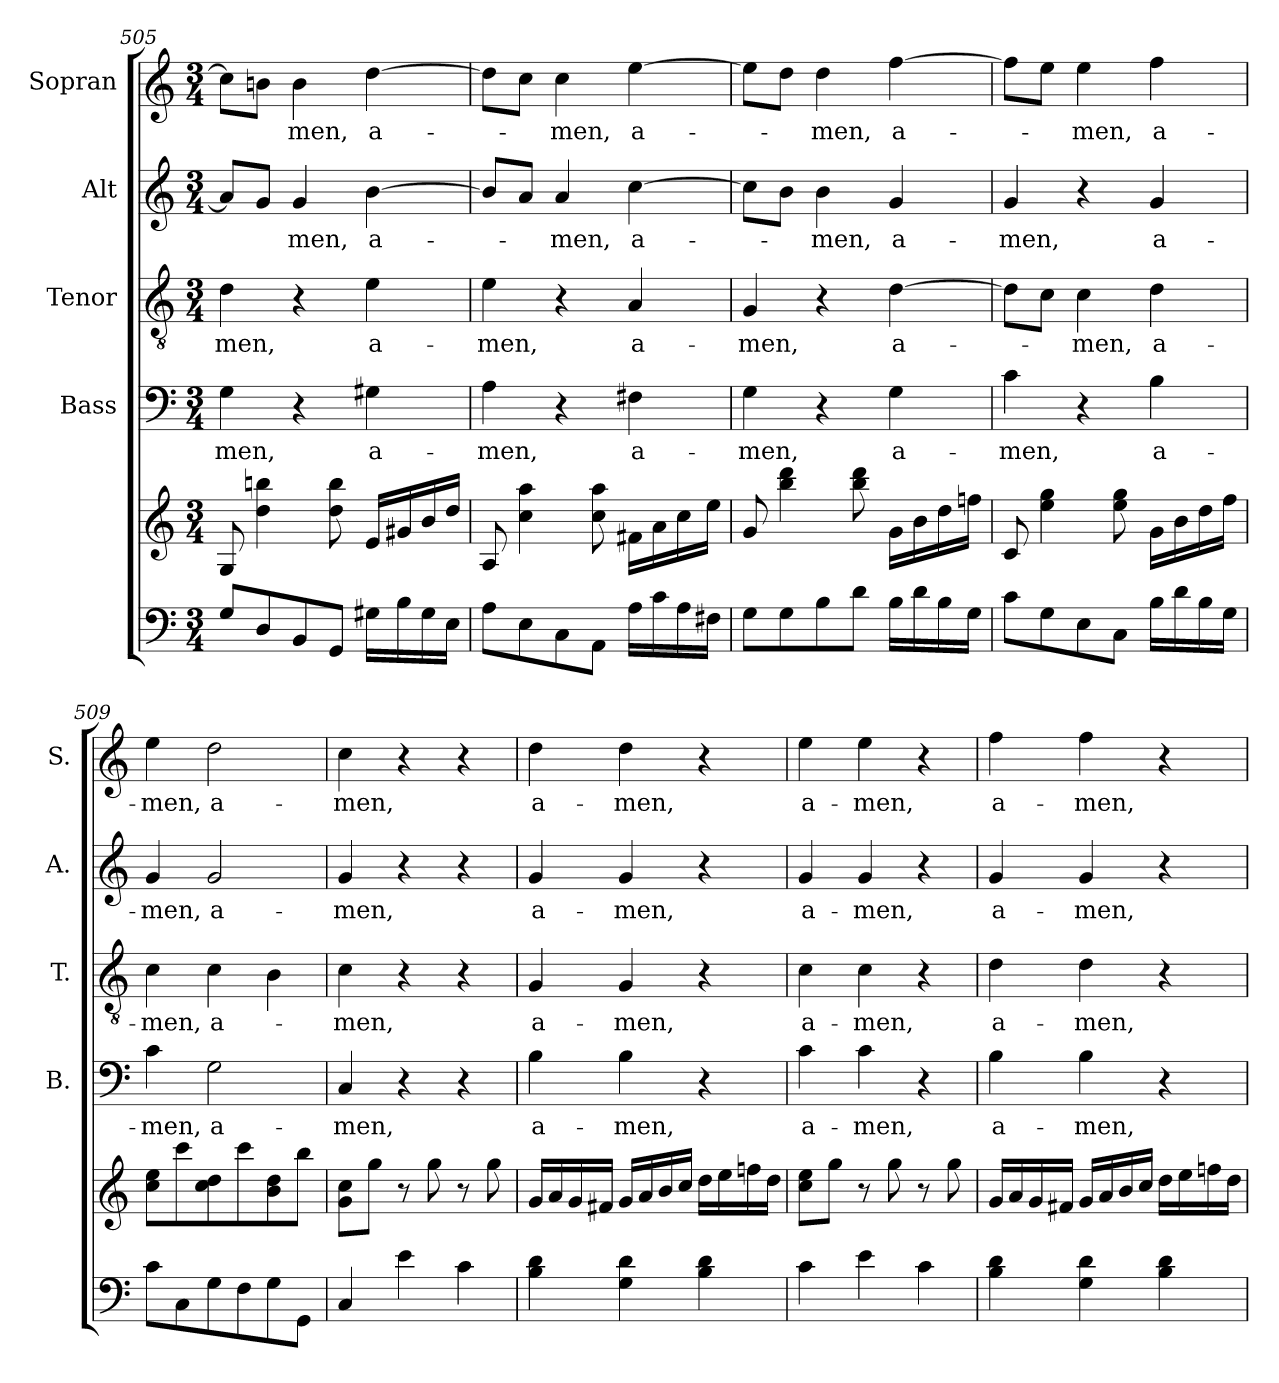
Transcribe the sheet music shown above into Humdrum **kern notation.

**kern	**kern	**kern	**text	**kern	**text	**kern	**text	**kern	**text
*part5	*part5	*part4	*part4	*part3	*part3	*part2	*part2	*part1	*part1
*staff6	*staff5	*staff4	*staff4	*staff3	*staff3	*staff2	*staff2	*staff1	*staff1
*	*	*I"Bass	*	*I"Tenor	*	*I"Alt	*	*I"Sopran	*
*	*	*I'B.	*	*I'T.	*	*I'A.	*	*I'S.	*
*clefF4	*clefG2	*clefF4	*	*clefGv2	*	*clefG2	*	*clefG2	*
*k[]	*k[]	*k[]	*	*k[]	*	*k[]	*	*k[]	*
*C:	*C:	*C:	*	*C:	*	*C:	*	*C:	*
*M3/4	*M3/4	*M3/4	*	*M3/4	*	*M3/4	*	*M3/4	*
=505	=505	=505	=505	=505	=505	=505	=505	=505	=505
!	!	!	!LO:LY:b	!	!LO:LY:b	!	!	!	!
8G/L	8G/	4G\	-men,	4d\	-men,	8a/L]	.	8cc\L]	.
8D/	4dd\ 4bbn\	.	.	.	.	8g/J	.	8bn\J	.
!	!	!	!	!	!	!	!LO:LY:b	!	!LO:LY:b
8BB/	.	4r	.	4r	.	4g/	-men,	4b\	-men,
8GG/J	8dd\ 8bb\	.	.	.	.	.	.	.	.
!	!	!	!LO:LY:b	!	!LO:LY:b	!	!LO:LY:b	!	!LO:LY:b
16G#X\LL	16e/LL	4G#X\	a-	4e\	a-	[4b\	a-	[4dd\	a-
16B\	16g#X/	.	.	.	.	.	.	.	.
16G#\	16b/	.	.	.	.	.	.	.	.
16E\JJ	16dd/JJ	.	.	.	.	.	.	.	.
=506	=506	=506	=506	=506	=506	=506	=506	=506	=506
!	!	!	!LO:LY:b	!	!LO:LY:b	!	!	!	!
8A\L	8A/	4A\	-men,	4e\	-men,	8b/L]	.	8dd\L]	.
8E\	4cc\ 4aa\	.	.	.	.	8a/J	.	8cc\J	.
!	!	!	!	!	!	!	!LO:LY:b	!	!LO:LY:b
8C\	.	4r	.	4r	.	4a/	-men,	4cc\	-men,
8AA\J	8cc\ 8aa\	.	.	.	.	.	.	.	.
!	!	!	!LO:LY:b	!	!LO:LY:b	!	!LO:LY:b	!	!LO:LY:b
16A\LL	16f#X\LL	4F#X\	a-	4A/	a-	[4cc\	a-	[4ee\	a-
16c\	16a\	.	.	.	.	.	.	.	.
16A\	16cc\	.	.	.	.	.	.	.	.
16F#X\JJ	16ee\JJ	.	.	.	.	.	.	.	.
=507	=507	=507	=507	=507	=507	=507	=507	=507	=507
!	!	!	!LO:LY:b	!	!LO:LY:b	!	!	!	!
8G\L	8g/	4G\	-men,	4G/	-men,	8cc\L]	.	8ee\L]	.
8G\	4bb\ 4ddd\	.	.	.	.	8b\J	.	8dd\J	.
!	!	!	!	!	!	!	!LO:LY:b	!	!LO:LY:b
8B\	.	4r	.	4r	.	4b\	-men,	4dd\	-men,
8d\J	8bb\ 8ddd\	.	.	.	.	.	.	.	.
!	!	!	!LO:LY:b	!	!LO:LY:b	!	!LO:LY:b	!	!LO:LY:b
16B\LL	16g\LL	4G\	a-	[4d\	a-	4g/	a-	[4ff\	a-
16d\	16b\	.	.	.	.	.	.	.	.
16B\	16dd\	.	.	.	.	.	.	.	.
16G\JJ	16ffn\JJ	.	.	.	.	.	.	.	.
!!LO:PB:g=z
=508	=508	=508	=508	=508	=508	=508	=508	=508	=508
!	!	!	!LO:LY:b	!	!	!	!LO:LY:b	!	!
8c\L	8c/	4c\	-men,	8d\L]	.	4g/	-men,	8ff\L]	.
8G\	4ee\ 4gg\	.	.	8c\J	.	.	.	8ee\J	.
!	!	!	!	!	!LO:LY:b	!	!	!	!LO:LY:b
8E\	.	4r	.	4c\	-men,	4r	.	4ee\	-men,
8C\J	8ee\ 8gg\	.	.	.	.	.	.	.	.
!	!	!	!LO:LY:b	!	!LO:LY:b	!	!LO:LY:b	!	!LO:LY:b
16B\LL	16g\LL	4B\	a-	4d\	a-	4g/	a-	4ff\	a-
16d\	16b\	.	.	.	.	.	.	.	.
16B\	16dd\	.	.	.	.	.	.	.	.
16G\JJ	16ff\JJ	.	.	.	.	.	.	.	.
=509	=509	=509	=509	=509	=509	=509	=509	=509	=509
!	!	!	!LO:LY:b	!	!LO:LY:b	!	!LO:LY:b	!	!LO:LY:b
8c\L	8cc\ 8ee\L	4c\	-men,	4c\	-men,	4g/	-men,	4ee\	-men,
8C\	8ccc\	.	.	.	.	.	.	.	.
!	!	!	!LO:LY:b	!	!LO:LY:b	!	!LO:LY:b	!	!LO:LY:b
8G\	8cc\ 8dd\	2G\	a-	4c\	a-	2g/	a-	2dd\	a-
8F\	8ccc\	.	.	.	.	.	.	.	.
8G\	8b\ 8dd\	.	.	4B\	.	.	.	.	.
8GG\J	8bb\J	.	.	.	.	.	.	.	.
=510	=510	=510	=510	=510	=510	=510	=510	=510	=510
!	!	!	!LO:LY:b	!	!LO:LY:b	!	!LO:LY:b	!	!LO:LY:b
4C/	8g\ 8cc\L	4C/	-men,	4c\	-men,	4g/	-men,	4cc\	-men,
.	8gg\J	.	.	.	.	.	.	.	.
4e\	8r	4r	.	4r	.	4r	.	4r	.
.	8gg\	.	.	.	.	.	.	.	.
4c\	8r	4r	.	4r	.	4r	.	4r	.
.	8gg\	.	.	.	.	.	.	.	.
=511	=511	=511	=511	=511	=511	=511	=511	=511	=511
!	!	!	!LO:LY:b	!	!LO:LY:b	!	!LO:LY:b	!	!LO:LY:b
4B\ 4d\	16g/LL	4B\	a-	4G/	a-	4g/	a-	4dd\	a-
.	16a/	.	.	.	.	.	.	.	.
.	16g/	.	.	.	.	.	.	.	.
.	16f#X/JJ	.	.	.	.	.	.	.	.
!	!	!	!LO:LY:b	!	!LO:LY:b	!	!LO:LY:b	!	!LO:LY:b
4G\ 4d\	16g/LL	4B\	-men,	4G/	-men,	4g/	-men,	4dd\	-men,
.	16a/	.	.	.	.	.	.	.	.
.	16b/	.	.	.	.	.	.	.	.
.	16cc/JJ	.	.	.	.	.	.	.	.
4B\ 4d\	16dd\LL	4r	.	4r	.	4r	.	4r	.
.	16ee\	.	.	.	.	.	.	.	.
.	16ffn\	.	.	.	.	.	.	.	.
.	16dd\JJ	.	.	.	.	.	.	.	.
=512	=512	=512	=512	=512	=512	=512	=512	=512	=512
!	!	!	!LO:LY:b	!	!LO:LY:b	!	!LO:LY:b	!	!LO:LY:b
4c\	8cc\ 8ee\L	4c\	a-	4c\	a-	4g/	a-	4ee\	a-
.	8gg\J	.	.	.	.	.	.	.	.
!	!	!	!LO:LY:b	!	!LO:LY:b	!	!LO:LY:b	!	!LO:LY:b
4e\	8r	4c\	-men,	4c\	-men,	4g/	-men,	4ee\	-men,
.	8gg\	.	.	.	.	.	.	.	.
4c\	8r	4r	.	4r	.	4r	.	4r	.
.	8gg\	.	.	.	.	.	.	.	.
!!LO:LB:g=z
=513	=513	=513	=513	=513	=513	=513	=513	=513	=513
!	!	!	!LO:LY:b	!	!LO:LY:b	!	!LO:LY:b	!	!LO:LY:b
4B\ 4d\	16g/LL	4B\	a-	4d\	a-	4g/	a-	4ff\	a-
.	16a/	.	.	.	.	.	.	.	.
.	16g/	.	.	.	.	.	.	.	.
.	16f#X/JJ	.	.	.	.	.	.	.	.
!	!	!	!LO:LY:b	!	!LO:LY:b	!	!LO:LY:b	!	!LO:LY:b
4G\ 4d\	16g/LL	4B\	-men,	4d\	-men,	4g/	-men,	4ff\	-men,
.	16a/	.	.	.	.	.	.	.	.
.	16b/	.	.	.	.	.	.	.	.
.	16cc/JJ	.	.	.	.	.	.	.	.
4B\ 4d\	16dd\LL	4r	.	4r	.	4r	.	4r	.
.	16ee\	.	.	.	.	.	.	.	.
.	16ffn\	.	.	.	.	.	.	.	.
.	16dd\JJ	.	.	.	.	.	.	.	.
=	=	=	=	=	=	=	=	=	=
*-	*-	*-	*-	*-	*-	*-	*-	*-	*-
